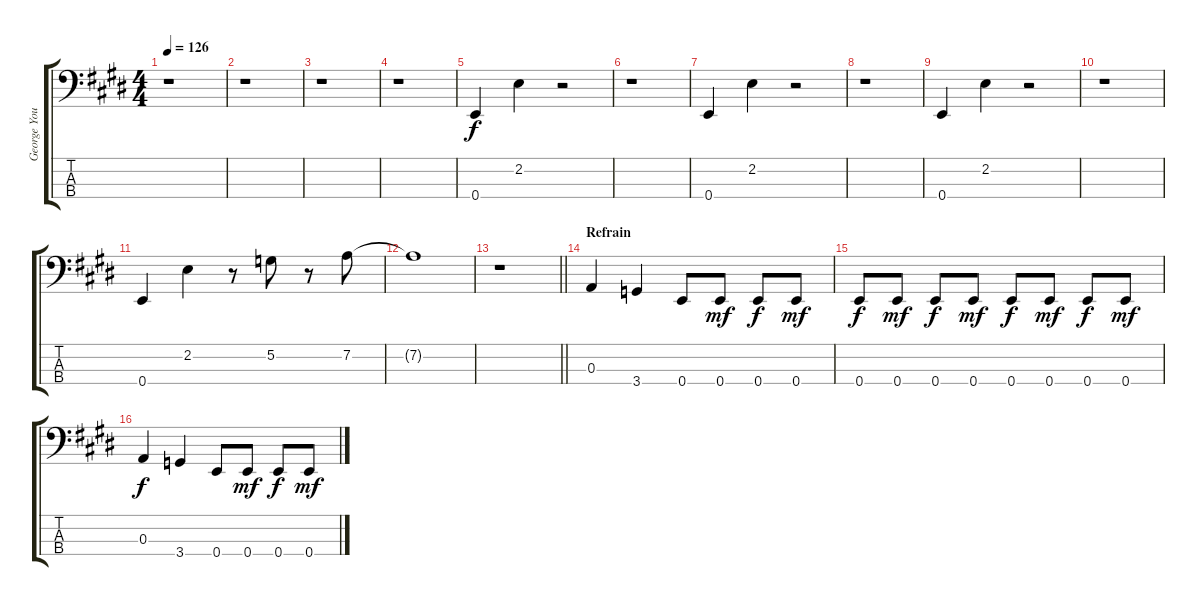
\track ("George Young" "George You") {instrument electricbassfinger}
\staff {score tabs}
\tuning (G2 D2 A1 E1) {hide}
\ts (4 4)
\tempo 126
\clef f4
\ks e
r.1{dy f} |
r.1 |
r.1 |
r.1 |
0.4.4 2.2.4 r.2 |
r.1 |
0.4.4 2.2.4 r.2 |
r.1 |
0.4.4 2.2.4 r.2 |
r.1 |
0.4.4 2.2.4 r.8 5.2.8 r.8 7.2.8 |
7.2{t}.1 |
\barLineRight lightlight
r.1 |
\section ("" "Refrain")
0.3.4 3.4.4 0.4.8 0.4.8{dy mf} 0.4.8{dy f} 0.4.8{dy mf} |
0.4.8{dy f} 0.4.8{dy mf} 0.4.8{dy f} 0.4.8{dy mf} 0.4.8{dy f} 0.4.8{dy mf} 0.4.8{dy f} 0.4.8{dy mf} |
0.3.4{dy f} 3.4.4 0.4.8 0.4.8{dy mf} 0.4.8{dy f} 0.4.8{dy mf}
